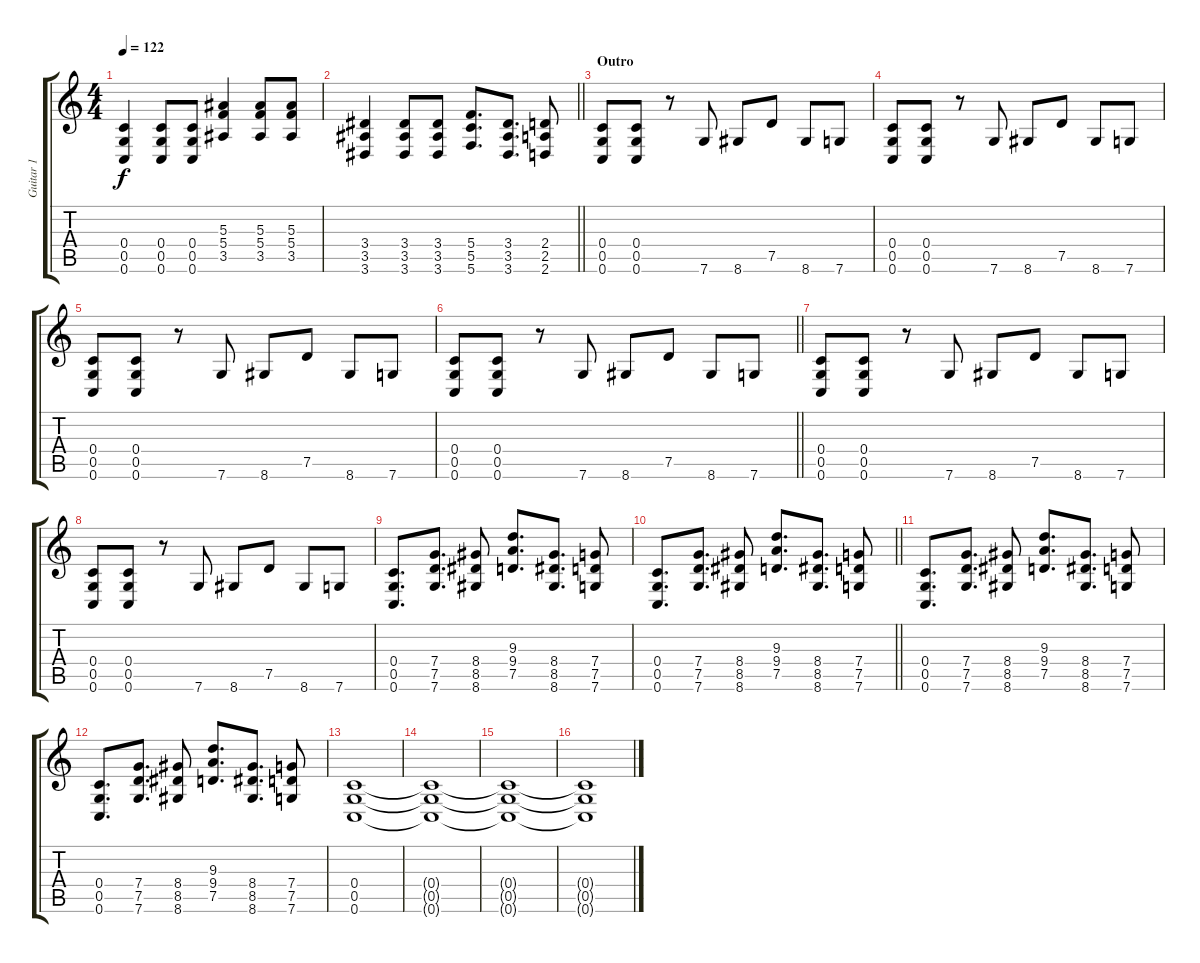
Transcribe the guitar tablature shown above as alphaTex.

\track ("Guitar 1" "Guitar 1") {instrument distortionguitar}
\staff {score tabs}
\tuning (D4 A3 F3 C3 G2 C2) {hide}
\ts (4 4)
\tempo 122
\clef g2
\ks c
(0.4 0.5 0.6).4{dy f} (0.4 0.5 0.6).8 (0.4 0.5 0.6).8 (5.3 5.4 3.5).4 (5.3 5.4 3.5).8 (5.3 5.4 3.5).8 |
\barLineRight lightlight
(3.4 3.5 3.6).4 (3.4 3.5 3.6).8 (3.4 3.5 3.6).8 (5.4 5.5 5.6).8{d} (3.4 3.5 3.6).8{d} (2.4 2.5 2.6).8 |
\section ("" "Outro")
(0.4 0.5 0.6).8 (0.4 0.5 0.6).8 r.8 7.6.8 8.6.8 7.5.8 8.6.8 7.6.8 |
(0.4 0.5 0.6).8 (0.4 0.5 0.6).8 r.8 7.6.8 8.6.8 7.5.8 8.6.8 7.6.8 |
(0.4 0.5 0.6).8 (0.4 0.5 0.6).8 r.8 7.6.8 8.6.8 7.5.8 8.6.8 7.6.8 |
\barLineRight lightlight
(0.4 0.5 0.6).8 (0.4 0.5 0.6).8 r.8 7.6.8 8.6.8 7.5.8 8.6.8 7.6.8 |
(0.4 0.5 0.6).8 (0.4 0.5 0.6).8 r.8 7.6.8 8.6.8 7.5.8 8.6.8 7.6.8 |
(0.4 0.5 0.6).8 (0.4 0.5 0.6).8 r.8 7.6.8 8.6.8 7.5.8 8.6.8 7.6.8 |
(0.4 0.5 0.6).8{d} (7.4 7.5 7.6).8{d} (8.4 8.5 8.6).8 (9.3 9.4 7.5).8{d} (8.4 8.5 8.6).8{d} (7.4 7.5 7.6).8 |
\barLineRight lightlight
(0.4 0.5 0.6).8{d} (7.4 7.5 7.6).8{d} (8.4 8.5 8.6).8 (9.3 9.4 7.5).8{d} (8.4 8.5 8.6).8{d} (7.4 7.5 7.6).8 |
(0.4 0.5 0.6).8{d} (7.4 7.5 7.6).8{d} (8.4 8.5 8.6).8 (9.3 9.4 7.5).8{d} (8.4 8.5 8.6).8{d} (7.4 7.5 7.6).8 |
(0.4 0.5 0.6).8{d} (7.4 7.5 7.6).8{d} (8.4 8.5 8.6).8 (9.3 9.4 7.5).8{d} (8.4 8.5 8.6).8{d} (7.4 7.5 7.6).8 |
(0.4 0.5 0.6).1{volume 13} |
(0.4{t} 0.5{t} 0.6{t}).1 |
(0.4{t} 0.5{t} 0.6{t}).1 |
(0.4{t} 0.5{t} 0.6{t}).1
